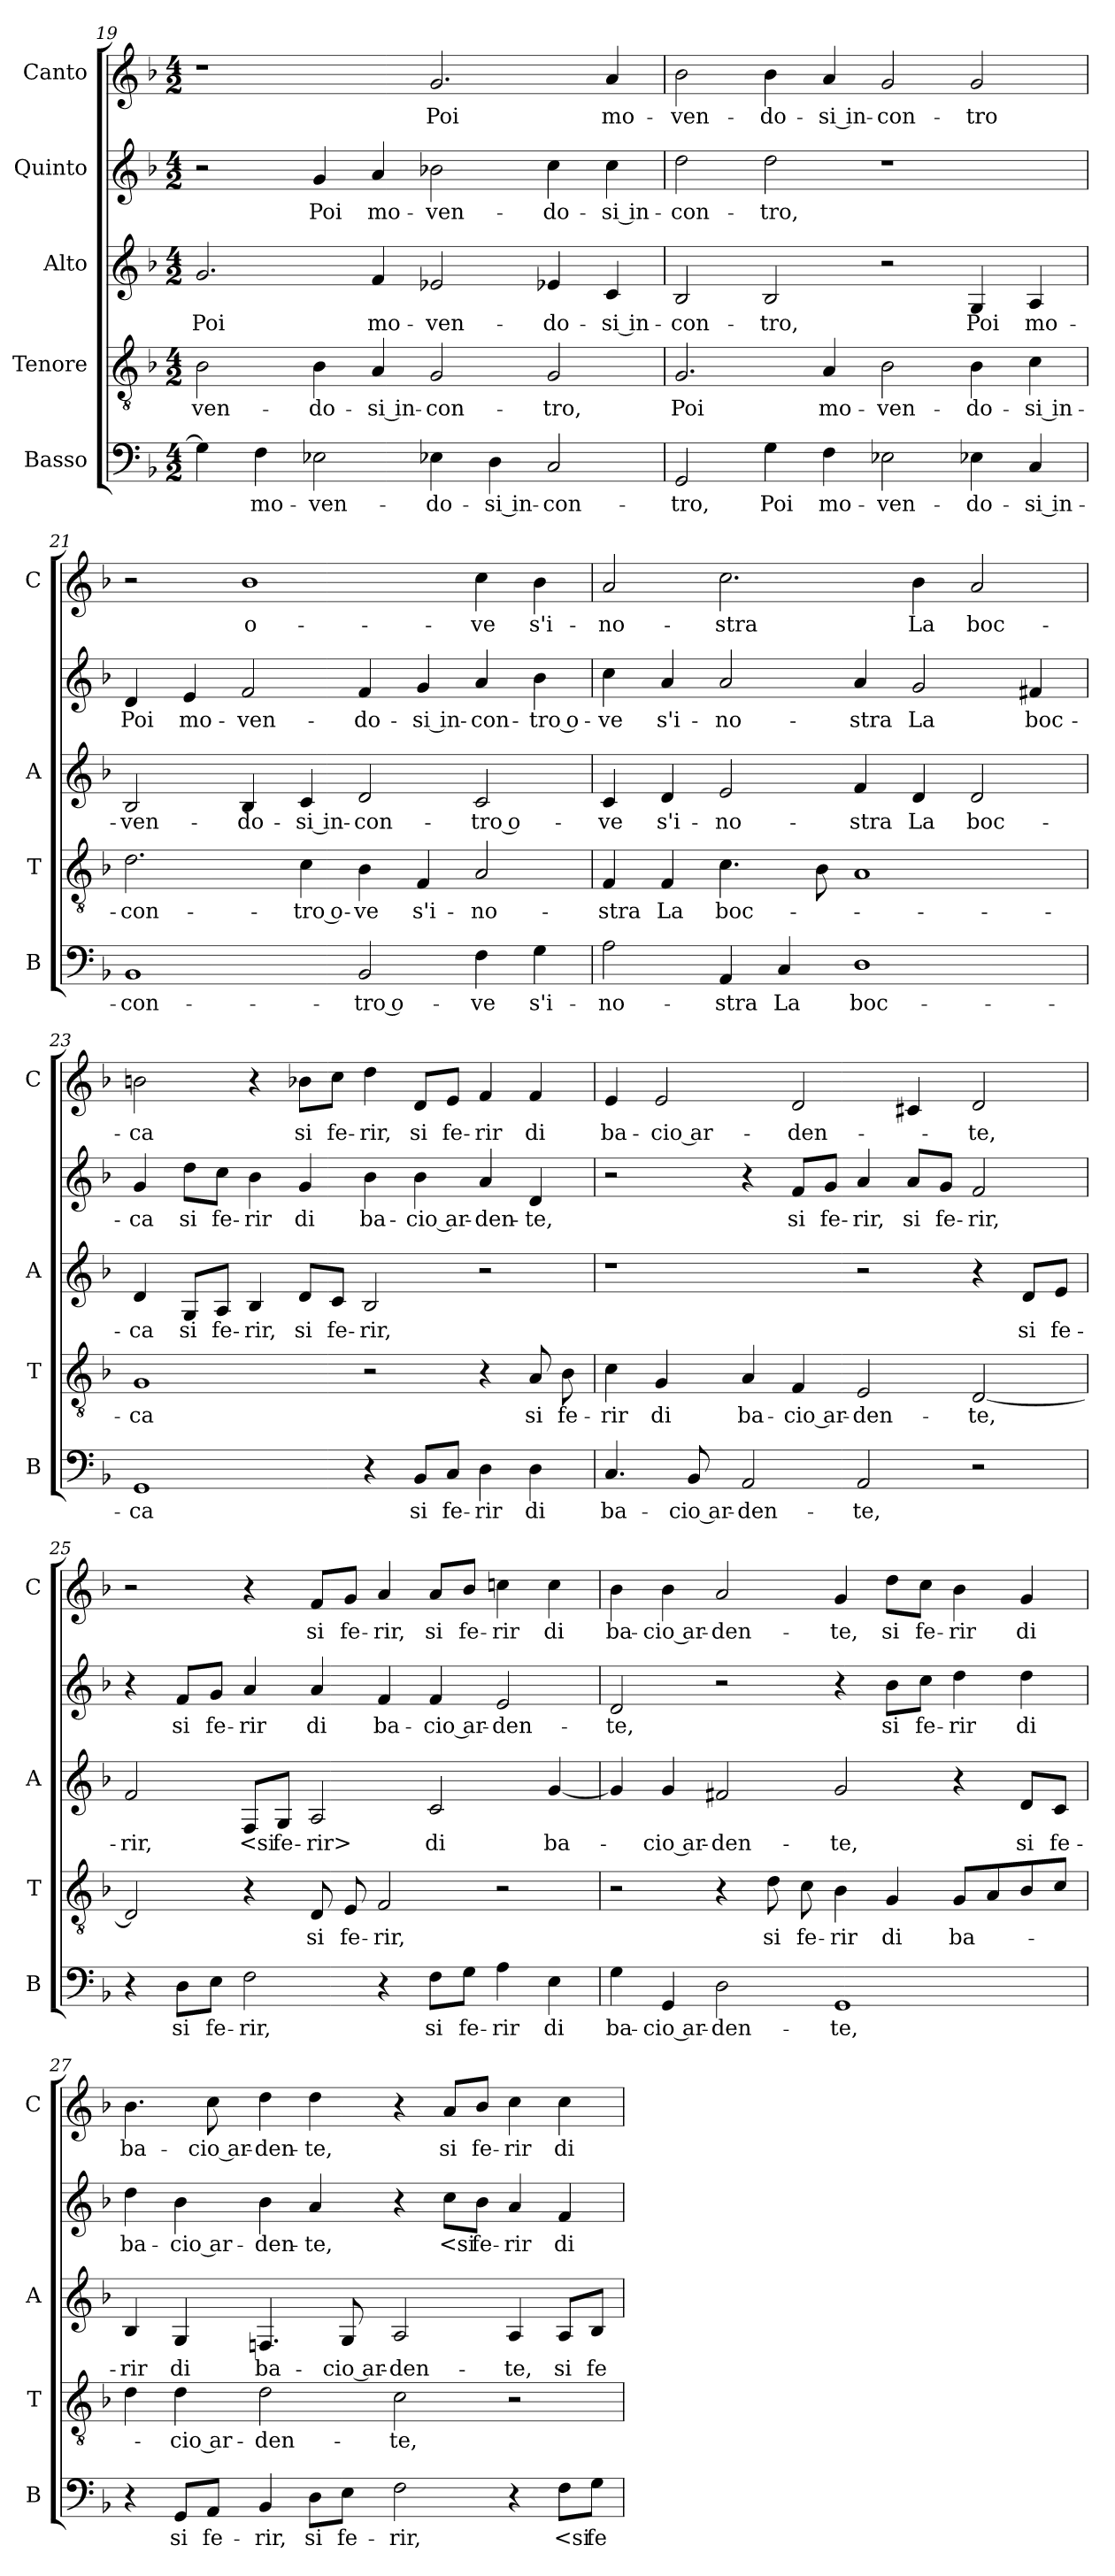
**kern	**text	**kern	**text	**kern	**text	**kern	**text	**kern	**text
*part5	*part5	*part4	*part4	*part3	*part3	*part2	*part2	*part1	*part1
*staff5	*staff5	*staff4	*staff4	*staff3	*staff3	*staff2	*staff2	*staff1	*staff1
*I"Basso	*	*I"Tenore	*	*I"Alto	*	*I"Quinto	*	*I"Canto	*
*I'B	*	*I'T	*	*I'A	*	*	*	*I'C	*
*clefF4	*	*clefGv2	*	*clefG2	*	*clefG2	*	*clefG2	*
*k[b-]	*	*k[b-]	*	*k[b-]	*	*k[b-]	*	*k[b-]	*
*M4/2	*	*M4/2	*	*M4/2	*	*M4/2	*	*M4/2	*
=19	=19	=19	=19	=19	=19	=19	=19	=19	=19
4G]	.	2B-	-ven-	2.g	Poi	2r	.	1r	.
4F	mo-	.	.	.	.	.	.	.	.
2E-X	-ven-	4B-	-do-	.	.	4g	Poi	.	.
.	.	4A	-si in-	4f	mo-	4a	mo-	.	.
4E-X	-do-	2G	-con-	2e-X	-ven-	2b-X	-ven-	2.g	Poi
4D	-si in-	.	.	.	.	.	.	.	.
2C	-con-	2G	-tro,	4e-X	-do-	4cc	-do-	.	.
.	.	.	.	4c	-si in-	4cc	-si in-	4a	mo-
=20	=20	=20	=20	=20	=20	=20	=20	=20	=20
2GG	-tro,	2.G	Poi	2B-	-con-	2dd	-con-	2b-	-ven-
4G	Poi	.	.	2B-	-tro,	2dd	-tro,	4b-	-do-
4F	mo-	4A	mo-	.	.	.	.	4a	-si in-
2E-X	-ven-	2B-	-ven-	2r	.	1r	.	2g	-con-
4E-X	-do-	4B-	-do-	4G	Poi	.	.	2g	-tro
4C	-si in-	4c	-si in-	4A	mo-	.	.	.	.
=21	=21	=21	=21	=21	=21	=21	=21	=21	=21
1BB-	-con-	2.d	-con-	2B-	-ven-	4d	Poi	2r	.
.	.	.	.	.	.	4e	mo-	.	.
.	.	.	.	4B-	-do-	2f	-ven-	1b-	o-
.	.	4c	-tro o-	4c	-si in-	.	.	.	.
2BB-	-tro o-	4B-	-ve	2d	-con-	4f	-do-	.	.
.	.	4F	s'i-	.	.	4g	-si in-	.	.
4F	-ve	2A	-no-	2c	-tro o-	4a	-con-	4cc	-ve
4G	s'i-	.	.	.	.	4b-	-tro o-	4b-	s'i-
=22	=22	=22	=22	=22	=22	=22	=22	=22	=22
2A	-no-	4F	-stra	4c	-ve	4cc	-ve	2a	-no-
.	.	4F	La	4d	s'i-	4a	s'i-	.	.
4AA	-stra	4.c	boc-	2e	-no-	2a	-no-	2.cc	-stra
4C	La	.	.	.	.	.	.	.	.
.	.	8B-	.	.	.	.	.	.	.
1D	boc-	1A	.	4f	-stra	4a	-stra	.	.
.	.	.	.	4d	La	2g	La	4b-	La
.	.	.	.	2d	boc-	.	.	2a	boc-
.	.	.	.	.	.	4f#X	boc-	.	.
=23	=23	=23	=23	=23	=23	=23	=23	=23	=23
1GG	-ca	1G	-ca	4d	-ca	4g	-ca	2bn	-ca
.	.	.	.	8G/L	si	8dd\L	si	.	.
.	.	.	.	8A/J	fe-	8cc\J	fe-	.	.
.	.	.	.	4B-	-rir,	4b-	-rir	4r	.
.	.	.	.	8d/L	si	4g	di	8b-X\L	si
.	.	.	.	8c/J	fe-	.	.	8cc\J	fe-
4r	.	2r	.	2B-	-rir,	4b-	ba-	4dd	-rir,
8BB-/L	si	.	.	.	.	4b-	-cio ar-	8d/L	si
8C/J	fe-	.	.	.	.	.	.	8e/J	fe-
4D	-rir	4r	.	2r	.	4a	-den-	4f	-rir
4D	di	8A	si	.	.	4d	-te,	4f	di
.	.	8B-	fe-	.	.	.	.	.	.
=24	=24	=24	=24	=24	=24	=24	=24	=24	=24
4.C	ba-	4c	-rir	1r	.	2r	.	4e	ba-
.	.	4G	di	.	.	.	.	2e	-cio ar-
8BB-	-cio ar-	.	.	.	.	.	.	.	.
2AA	-den-	4A	ba-	.	.	4r	.	.	.
.	.	4F	-cio ar-	.	.	8f/L	si	2d	-den-
.	.	.	.	.	.	8g/J	fe-	.	.
2AA	-te,	2E	-den-	2r	.	4a	-rir,	.	.
.	.	.	.	.	.	8a/L	si	4c#X	.
.	.	.	.	.	.	8g/J	fe-	.	.
2r	.	[2D	-te,	4r	.	2f	-rir,	2d	-te,
.	.	.	.	8d/L	si	.	.	.	.
.	.	.	.	8e/J	fe-	.	.	.	.
=25	=25	=25	=25	=25	=25	=25	=25	=25	=25
4r	.	2D]	.	2f	-rir,	4r	.	2r	.
8D\L	si	.	.	.	.	8f/L	si	.	.
8E\J	fe-	.	.	.	.	8g/J	fe-	.	.
2F	-rir,	4r	.	8F/L	<si	4a	-rir	4r	.
.	.	.	.	8G/J	fe-	.	.	.	.
.	.	8D	si	2A	-rir>	4a	di	8f/L	si
.	.	8E	fe-	.	.	.	.	8g/J	fe-
4r	.	2F	-rir,	.	.	4f	ba-	4a	-rir,
8F\L	si	.	.	2c	di	4f	-cio ar-	8a/L	si
8G\J	fe-	.	.	.	.	.	.	8b-/J	fe-
4A	-rir	2r	.	.	.	2e	-den-	4ccn	-rir
4E	di	.	.	[4g	ba-	.	.	4cc	di
=26	=26	=26	=26	=26	=26	=26	=26	=26	=26
4G	ba-	2r	.	4g]	.	2d	-te,	4b-	ba-
4GG	-cio ar-	.	.	4g	-cio ar-	.	.	4b-	-cio ar-
2D	-den-	4r	.	2f#X	-den-	2r	.	2a	-den-
.	.	8d	si	.	.	.	.	.	.
.	.	8c	fe-	.	.	.	.	.	.
1GG	-te,	4B-	-rir	2g	-te,	4r	.	4g	-te,
.	.	4G	di	.	.	8b-\L	si	8dd\L	si
.	.	.	.	.	.	8cc\J	fe-	8cc\J	fe-
.	.	8GL	ba-	4r	.	4dd	-rir	4b-	-rir
.	.	8A	.	.	.	.	.	.	.
.	.	8B-	.	8d/L	si	4dd	di	4g	di
.	.	8cJ	.	8c/J	fe-	.	.	.	.
=27	=27	=27	=27	=27	=27	=27	=27	=27	=27
4r	.	4d	.	4B-	-rir	4dd	ba-	4.b-	ba-
8GG/L	si	4d	-cio ar-	4G	di	4b-	-cio ar-	.	.
8AA/J	fe-	.	.	.	.	.	.	8cc	-cio ar-
4BB-	-rir,	2d	-den-	4.Fn	ba-	4b-	-den-	4dd	-den-
8D\L	si	.	.	.	.	4a	-te,	4dd	-te,
8E\J	fe-	.	.	8G	-cio ar-	.	.	.	.
2F	-rir,	2c	-te,	2A	-den-	4r	.	4r	.
.	.	.	.	.	.	8cc\L	<si	8a/L	si
.	.	.	.	.	.	8b-\J	fe-	8b-/J	fe-
4r	.	2r	.	4A	-te,	4a	-rir	4cc	-rir
8F\L	<si	.	.	8A/L	si	4f	di	4cc	di
8G\J	fe-	.	.	8B-/J	fe-	.	.	.	.
=	=	=	=	=	=	=	=	=	=
*-	*-	*-	*-	*-	*-	*-	*-	*-	*-
